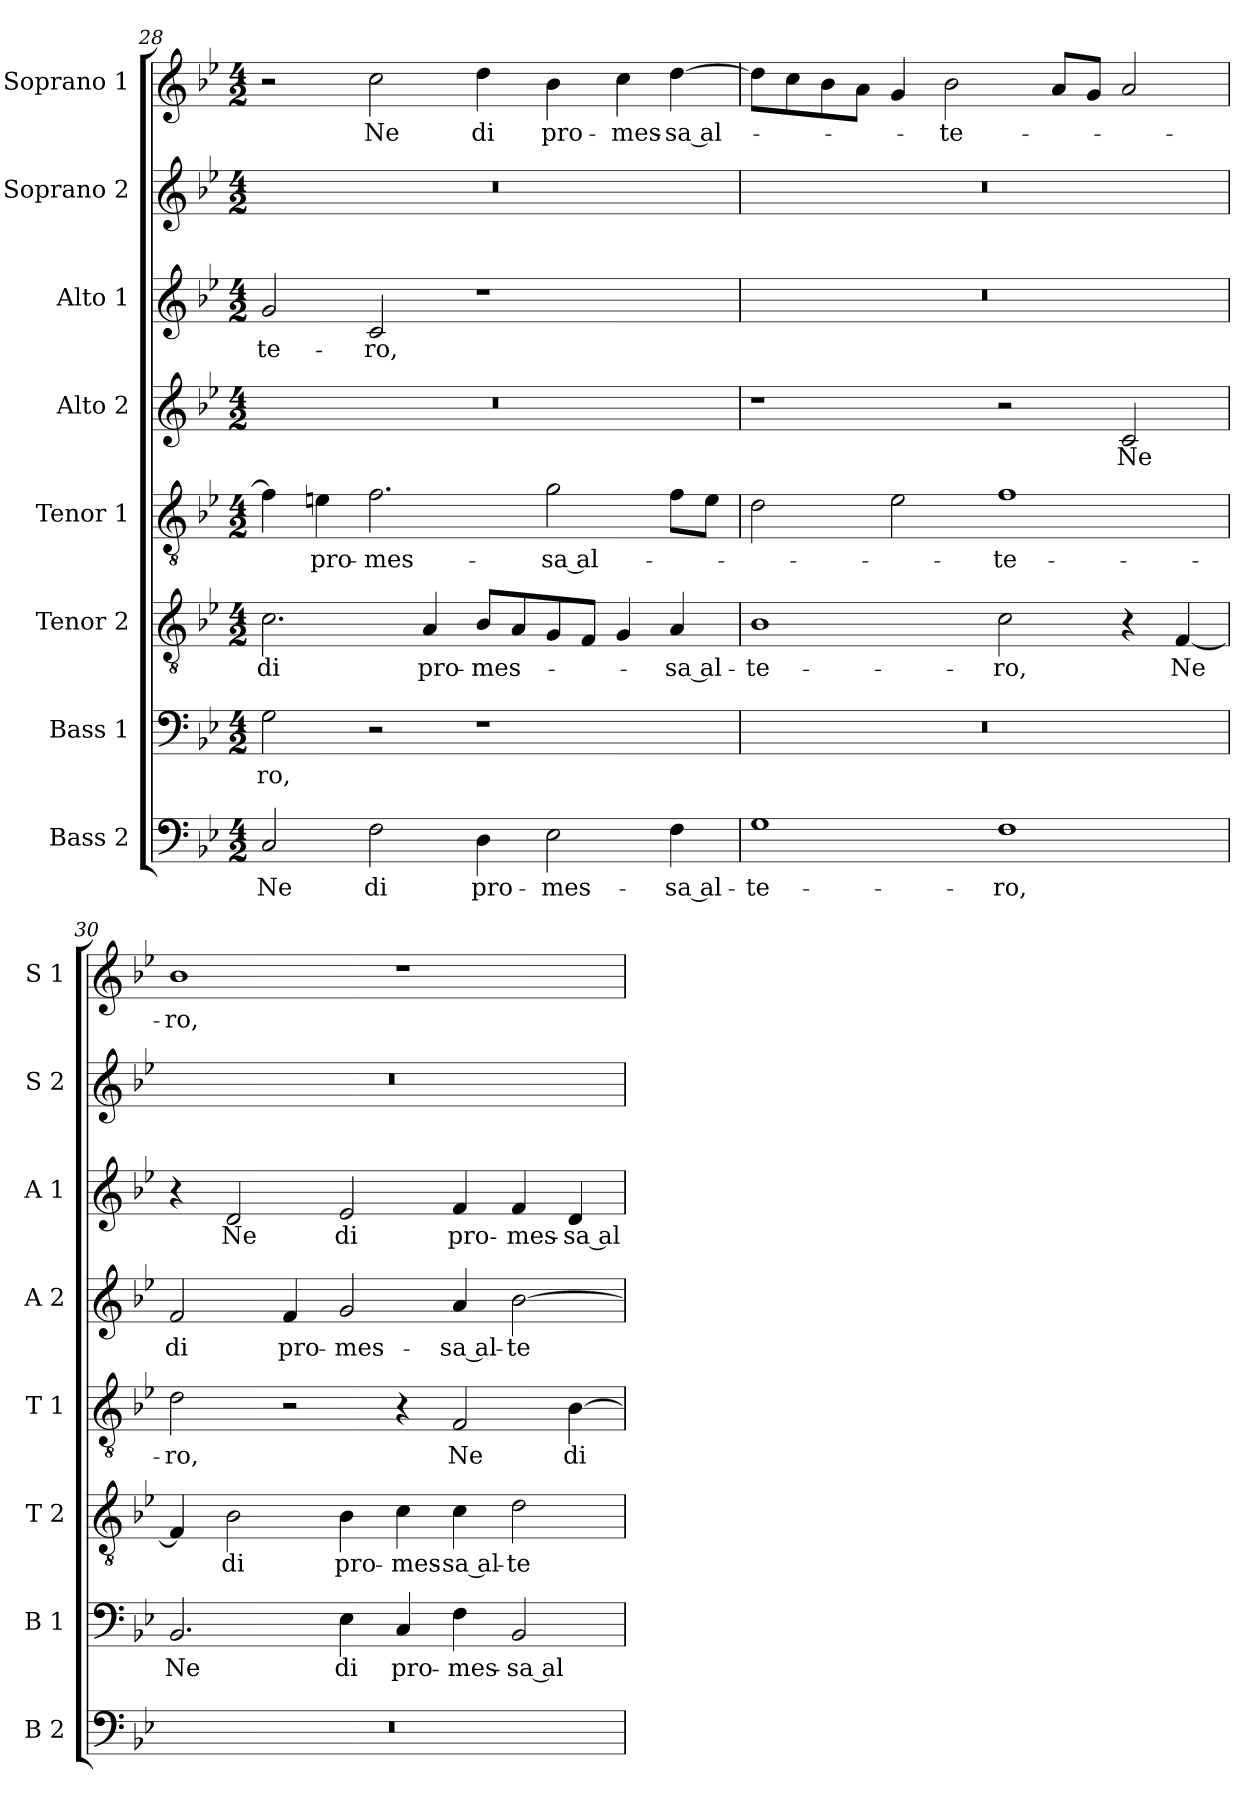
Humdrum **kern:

**kern	**text	**kern	**text	**kern	**text	**kern	**text	**kern	**text	**kern	**text	**kern	**kern	**text
*part8	*part8	*part7	*part7	*part6	*part6	*part5	*part5	*part4	*part4	*part3	*part3	*part2	*part1	*part1
*staff8	*staff8	*staff7	*staff7	*staff6	*staff6	*staff5	*staff5	*staff4	*staff4	*staff3	*staff3	*staff2	*staff1	*staff1
*I"Bass 2	*	*I"Bass 1	*	*I"Tenor 2	*	*I"Tenor 1	*	*I"Alto 2	*	*I"Alto 1	*	*I"Soprano 2	*I"Soprano 1	*
*I'B 2	*	*I'B 1	*	*I'T 2	*	*I'T 1	*	*I'A 2	*	*I'A 1	*	*I'S 2	*I'S 1	*
!!LO:LB:g=z
*clefF4	*	*clefF4	*	*clefGv2	*	*clefGv2	*	*clefG2	*	*clefG2	*	*clefG2	*clefG2	*
*k[b-e-]	*	*k[b-e-]	*	*k[b-e-]	*	*k[b-e-]	*	*k[b-e-]	*	*k[b-e-]	*	*k[b-e-]	*k[b-e-]	*
*B-:	*	*B-:	*	*B-:	*	*B-:	*	*B-:	*	*B-:	*	*B-:	*B-:	*
*M4/2	*	*M4/2	*	*M4/2	*	*M4/2	*	*M4/2	*	*M4/2	*	*M4/2	*M4/2	*
=28	=28	=28	=28	=28	=28	=28	=28	=28	=28	=28	=28	=28	=28	=28
!	!LO:LY:b	!	!LO:LY:b	!	!LO:LY:b	!	!	!	!	!	!LO:LY:b	!	!	!
2C/	Ne	2G\	-ro,	2.c\	di	4f\]	.	0r	.	2g/	-te-	0r	2r	.
!	!	!	!	!	!	!	!LO:LY:b	!	!	!	!	!	!	!
.	.	.	.	.	.	4en\	pro-	.	.	.	.	.	.	.
!	!LO:LY:b	!	!	!	!	!	!LO:LY:b	!	!	!	!LO:LY:b	!	!	!LO:LY:b
2F\	di	2r	.	.	.	2.f\	-mes-	.	.	2c/	-ro,	.	2cc\	Ne
!	!	!	!	!	!LO:LY:b	!	!	!	!	!	!	!	!	!
.	.	.	.	4A/	pro-	.	.	.	.	.	.	.	.	.
!	!LO:LY:b	!	!	!	!LO:LY:b	!	!	!	!	!	!	!	!	!LO:LY:b
4D\	pro-	1r	.	8B-/L	-mes-	.	.	.	.	1r	.	.	4dd\	di
.	.	.	.	8A/	.	.	.	.	.	.	.	.	.	.
!	!LO:LY:b	!	!	!	!	!	!LO:LY:b	!	!	!	!	!	!	!LO:LY:b
2E-\	-mes-	.	.	8G/	.	2g\	-sa al-	.	.	.	.	.	4b-\	pro-
.	.	.	.	8F/J	.	.	.	.	.	.	.	.	.	.
!	!	!	!	!	!	!	!	!	!	!	!	!	!	!LO:LY:b
.	.	.	.	4G/	.	.	.	.	.	.	.	.	4cc\	-mes-
!	!LO:LY:b	!	!	!	!LO:LY:b	!	!	!	!	!	!	!	!	!LO:LY:b
4F\	-sa al-	.	.	4A/	-sa al-	8f\L	.	.	.	.	.	.	[4dd\	-sa al-
.	.	.	.	.	.	8e\J	.	.	.	.	.	.	.	.
=29	=29	=29	=29	=29	=29	=29	=29	=29	=29	=29	=29	=29	=29	=29
!	!LO:LY:b	!	!	!	!LO:LY:b	!	!	!	!	!	!	!	!	!
1G	-te-	0r	.	1B-	-te-	2d\	.	1r	.	0r	.	0r	8dd\L]	.
.	.	.	.	.	.	.	.	.	.	.	.	.	8cc\	.
.	.	.	.	.	.	.	.	.	.	.	.	.	8b-\	.
.	.	.	.	.	.	.	.	.	.	.	.	.	8a\J	.
.	.	.	.	.	.	2e-\	.	.	.	.	.	.	4g/	.
!	!	!	!	!	!	!	!	!	!	!	!	!	!	!LO:LY:b
.	.	.	.	.	.	.	.	.	.	.	.	.	2b-\	-te-
!	!LO:LY:b	!	!	!	!LO:LY:b	!	!LO:LY:b	!	!	!	!	!	!	!
1F	-ro,	.	.	2c\	-ro,	1f	-te-	2r	.	.	.	.	.	.
.	.	.	.	.	.	.	.	.	.	.	.	.	8a/L	.
.	.	.	.	.	.	.	.	.	.	.	.	.	8g/J	.
!	!	!	!	!	!	!	!	!	!LO:LY:b	!	!	!	!	!
.	.	.	.	4r	.	.	.	2c/	Ne	.	.	.	2a/	.
!	!	!	!	!	!LO:LY:b	!	!	!	!	!	!	!	!	!
.	.	.	.	[4F/	Ne	.	.	.	.	.	.	.	.	.
=30	=30	=30	=30	=30	=30	=30	=30	=30	=30	=30	=30	=30	=30	=30
!	!	!	!LO:LY:b	!	!	!	!LO:LY:b	!	!LO:LY:b	!	!	!	!	!LO:LY:b
0r	.	2.BB-/	Ne	4F/]	.	2d\	-ro,	2f/	di	4r	.	0r	1b-	-ro,
!	!	!	!	!	!LO:LY:b	!	!	!	!	!	!LO:LY:b	!	!	!
.	.	.	.	2B-\	di	.	.	.	.	2d/	Ne	.	.	.
!	!	!	!	!	!	!	!	!	!LO:LY:b	!	!	!	!	!
.	.	.	.	.	.	2r	.	4f/	pro-	.	.	.	.	.
!	!	!	!LO:LY:b	!	!LO:LY:b	!	!	!	!LO:LY:b	!	!LO:LY:b	!	!	!
.	.	4E-\	di	4B-\	pro-	.	.	2g/	-mes-	2e-/	di	.	.	.
!	!	!	!LO:LY:b	!	!LO:LY:b	!	!	!	!	!	!	!	!	!
.	.	4C/	pro-	4c\	-mes-	4r	.	.	.	.	.	.	1r	.
!	!	!	!LO:LY:b	!	!LO:LY:b	!	!LO:LY:b	!	!LO:LY:b	!	!LO:LY:b	!	!	!
.	.	4F\	-mes-	4c\	-sa al-	2F/	Ne	4a/	-sa al-	4f/	pro-	.	.	.
!	!	!	!LO:LY:b	!	!LO:LY:b	!	!	!	!LO:LY:b	!	!LO:LY:b	!	!	!
.	.	2BB-/	-sa al-	2d\	-te-	.	.	[2b-\	-te-	4f/	-mes-	.	.	.
!	!	!	!	!	!	!	!LO:LY:b	!	!	!	!LO:LY:b	!	!	!
.	.	.	.	.	.	[4B-\	di	.	.	4d/	-sa al-	.	.	.
=	=	=	=	=	=	=	=	=	=	=	=	=	=	=
*-	*-	*-	*-	*-	*-	*-	*-	*-	*-	*-	*-	*-	*-	*-
